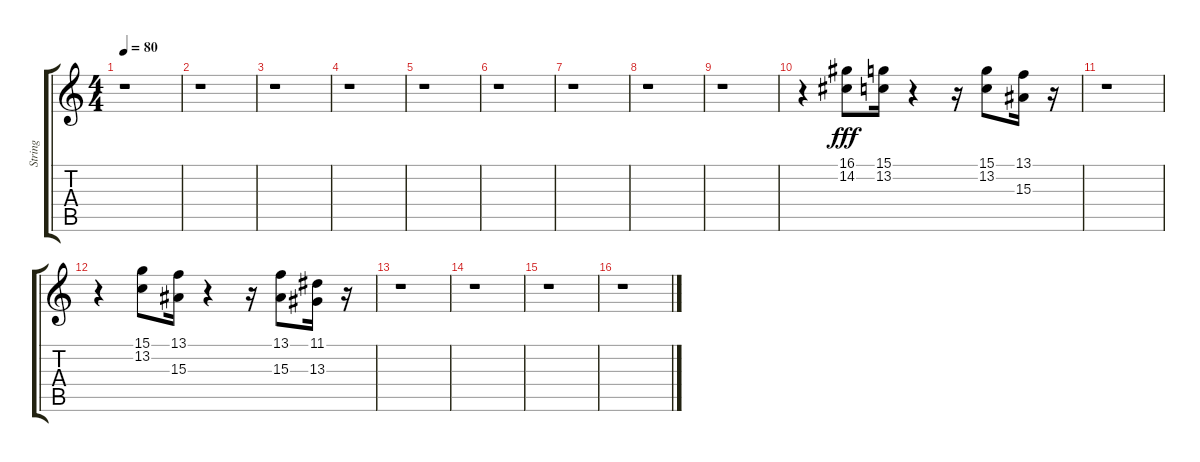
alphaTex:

\track ("String" "String") {instrument stringensemble1}
\staff {score tabs}
\tuning (E4 B3 G3 D3 A2 E2) {hide}
\ts (4 4)
\tempo 80
\clef g2
\ks c
r.1{dy fff instrument stringensemble1} |
r.1 |
r.1 |
r.1 |
r.1 |
r.1 |
r.1 |
r.1 |
r.1 |
r.4 (16.1 14.2).8 (15.1 13.2).16 r.4 r.16 (15.1 13.2).8 (13.1 15.3).16 r.16 |
r.1 |
r.4 (15.1 13.2).8 (13.1 15.3).16 r.4 r.16 (13.1 15.3).8 (11.1 13.3).16 r.16 |
r.1 |
r.1 |
r.1 |
r.1
